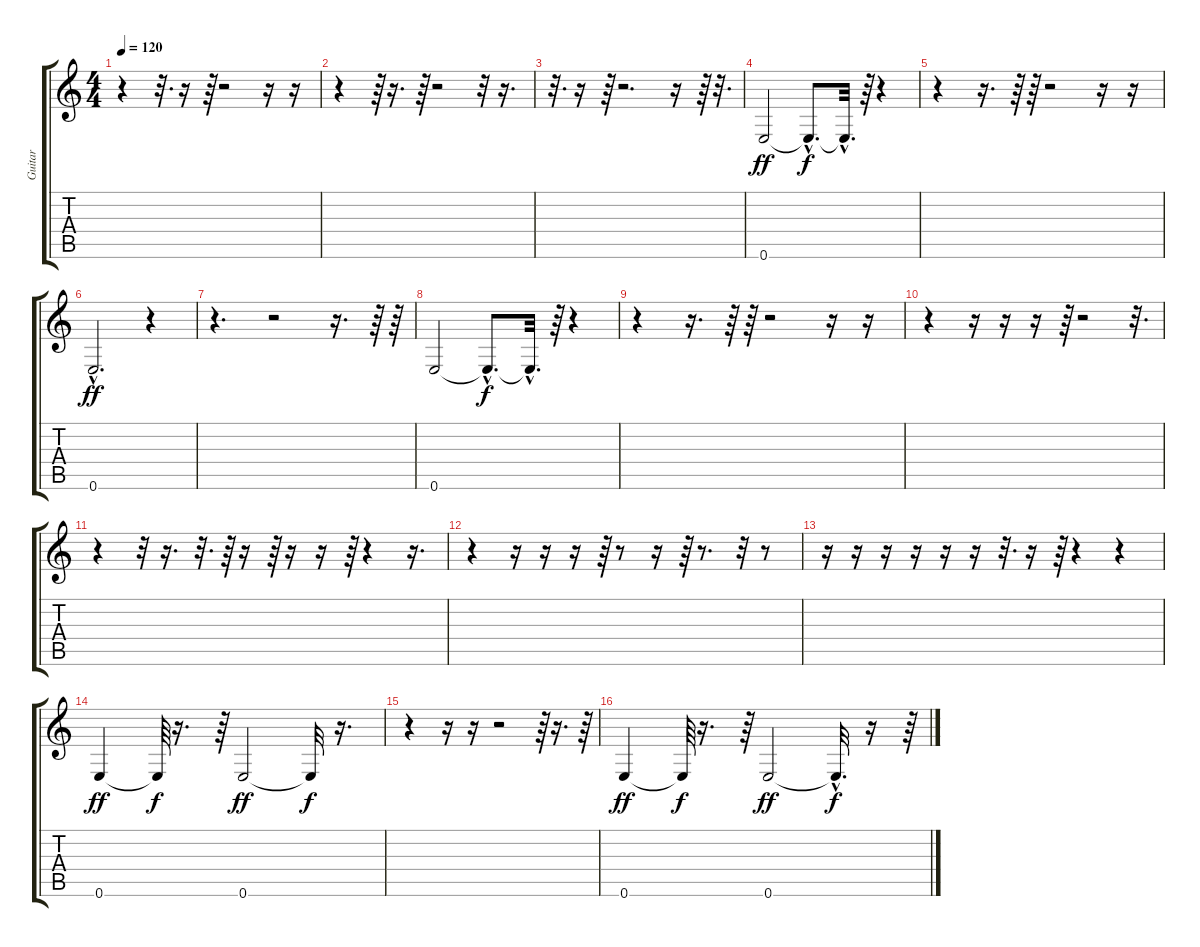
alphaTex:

\track ("Guitar" "Guitar") {instrument acousticguitarnylon}
\staff {score tabs}
\tuning (E4 B3 G3 D3 A2 E2) {hide}
\ts (4 4)
\tempo 120
\clef g2
\ks c
r.4{dy f} r.32{d} r.16 r.64 r.2 r.16 r.16 |
r.4 r.64 r.16{d} r.64 r.2 r.32 r.16{d} |
r.32{d} r.16 r.64 r.2{d} r.16 r.64 r.32{d} |
0.6.2{dy ff} 0.6{hac t}.8{d dy f} 0.6{hac t}.32{d} r.64 r.4 |
r.4 r.16{d} r.64 r.64 r.2 r.16 r.16 |
0.6{hac}.2{d dy ff} r.4 |
r.4{d} r.2 r.16{d} r.64 r.64 |
0.6.2 0.6{hac t}.8{d dy f} 0.6{hac t}.32{d} r.64 r.4 |
r.4 r.16{d} r.64 r.64 r.2 r.16 r.16 |
r.4 r.16 r.16 r.16 r.64 r.2 r.32{d} |
r.4 r.32 r.16{d} r.32{d} r.64 r.16 r.64 r.16 r.16 r.64 r.4 r.16{d} |
r.4 r.16 r.16 r.16 r.64 r.8 r.16 r.64 r.8{d} r.32 r.8 |
r.16 r.16 r.16 r.16 r.16 r.16 r.32{d} r.16 r.64 r.4 r.4 |
0.6.4{dy ff} 0.6{t}.64{dy f} r.16{d} r.64 0.6.2{dy ff} 0.6{t}.32{dy f} r.16{d} |
r.4 r.16 r.16 r.2 r.64 r.16{d} r.64 |
0.6.4{dy ff} 0.6{t}.64{dy f} r.16{d} r.64 0.6.2{dy ff} 0.6{hac t}.32{d dy f} r.16 r.64
